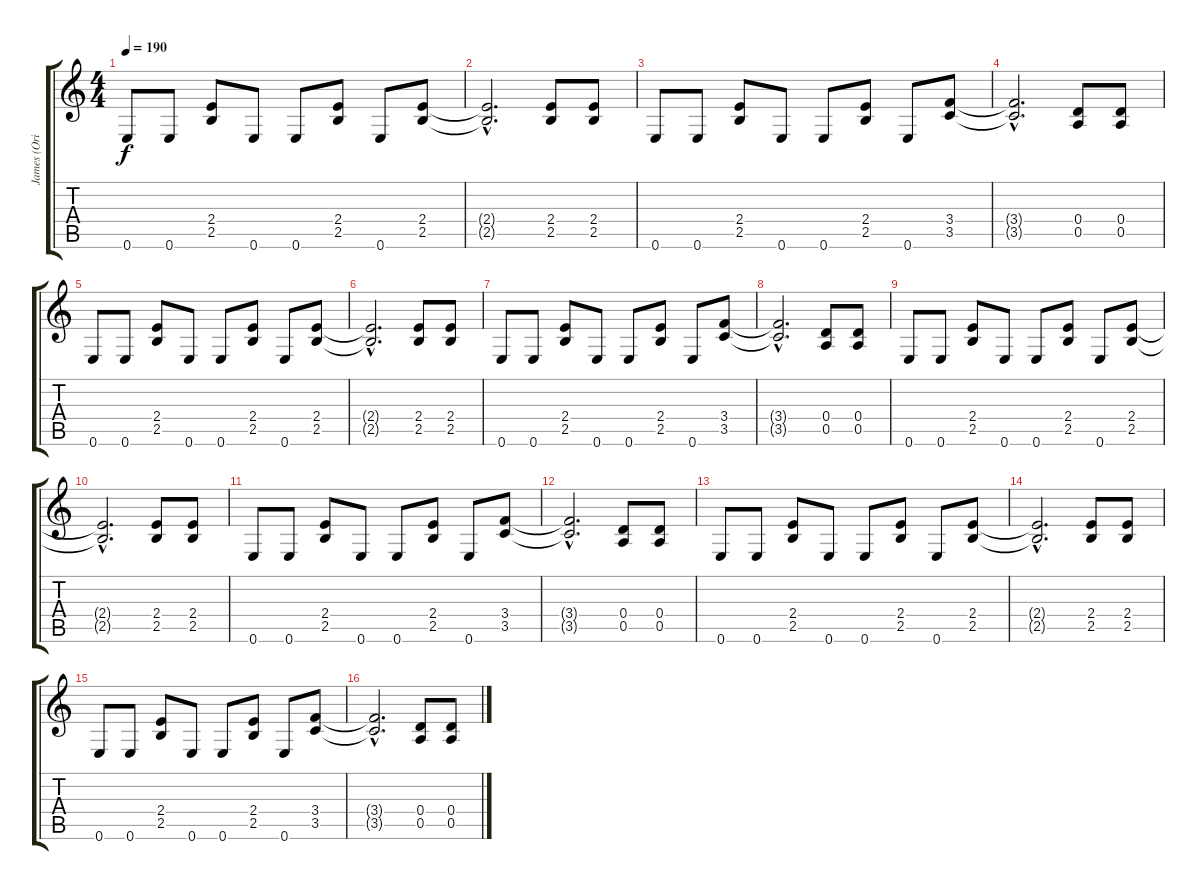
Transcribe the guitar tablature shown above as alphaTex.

\track ("James (Original track) MUTE THIS!!!" "James (Ori") {instrument distortionguitar}
\staff {score tabs}
\tuning (E4 B3 G3 D3 A2 E2) {hide}
\ts (4 4)
\tempo 190
\clef g2
\ks c
0.6.8{dy f} 0.6.8 (2.4 2.5).8 0.6.8 0.6.8 (2.4 2.5).8 0.6.8 (2.4 2.5).8 |
(2.4{hac t} 2.5{hac t}).2{d} (2.4 2.5).8 (2.4 2.5).8 |
0.6.8 0.6.8 (2.4 2.5).8 0.6.8 0.6.8 (2.4 2.5).8 0.6.8 (3.4 3.5).8 |
(3.4{hac t} 3.5{hac t}).2{d} (0.4 0.5).8 (0.4 0.5).8 |
0.6.8 0.6.8 (2.4 2.5).8 0.6.8 0.6.8 (2.4 2.5).8 0.6.8 (2.4 2.5).8 |
(2.4{hac t} 2.5{hac t}).2{d} (2.4 2.5).8 (2.4 2.5).8 |
0.6.8 0.6.8 (2.4 2.5).8 0.6.8 0.6.8 (2.4 2.5).8 0.6.8 (3.4 3.5).8 |
(3.4{hac t} 3.5{hac t}).2{d} (0.4 0.5).8 (0.4 0.5).8 |
0.6.8 0.6.8 (2.4 2.5).8 0.6.8 0.6.8 (2.4 2.5).8 0.6.8 (2.4 2.5).8 |
(2.4{hac t} 2.5{hac t}).2{d} (2.4 2.5).8 (2.4 2.5).8 |
0.6.8 0.6.8 (2.4 2.5).8 0.6.8 0.6.8 (2.4 2.5).8 0.6.8 (3.4 3.5).8 |
(3.4{hac t} 3.5{hac t}).2{d} (0.4 0.5).8 (0.4 0.5).8 |
0.6.8 0.6.8 (2.4 2.5).8 0.6.8 0.6.8 (2.4 2.5).8 0.6.8 (2.4 2.5).8 |
(2.4{hac t} 2.5{hac t}).2{d} (2.4 2.5).8 (2.4 2.5).8 |
0.6.8 0.6.8 (2.4 2.5).8 0.6.8 0.6.8 (2.4 2.5).8 0.6.8 (3.4 3.5).8 |
(3.4{hac t} 3.5{hac t}).2{d} (0.4 0.5).8 (0.4 0.5).8
